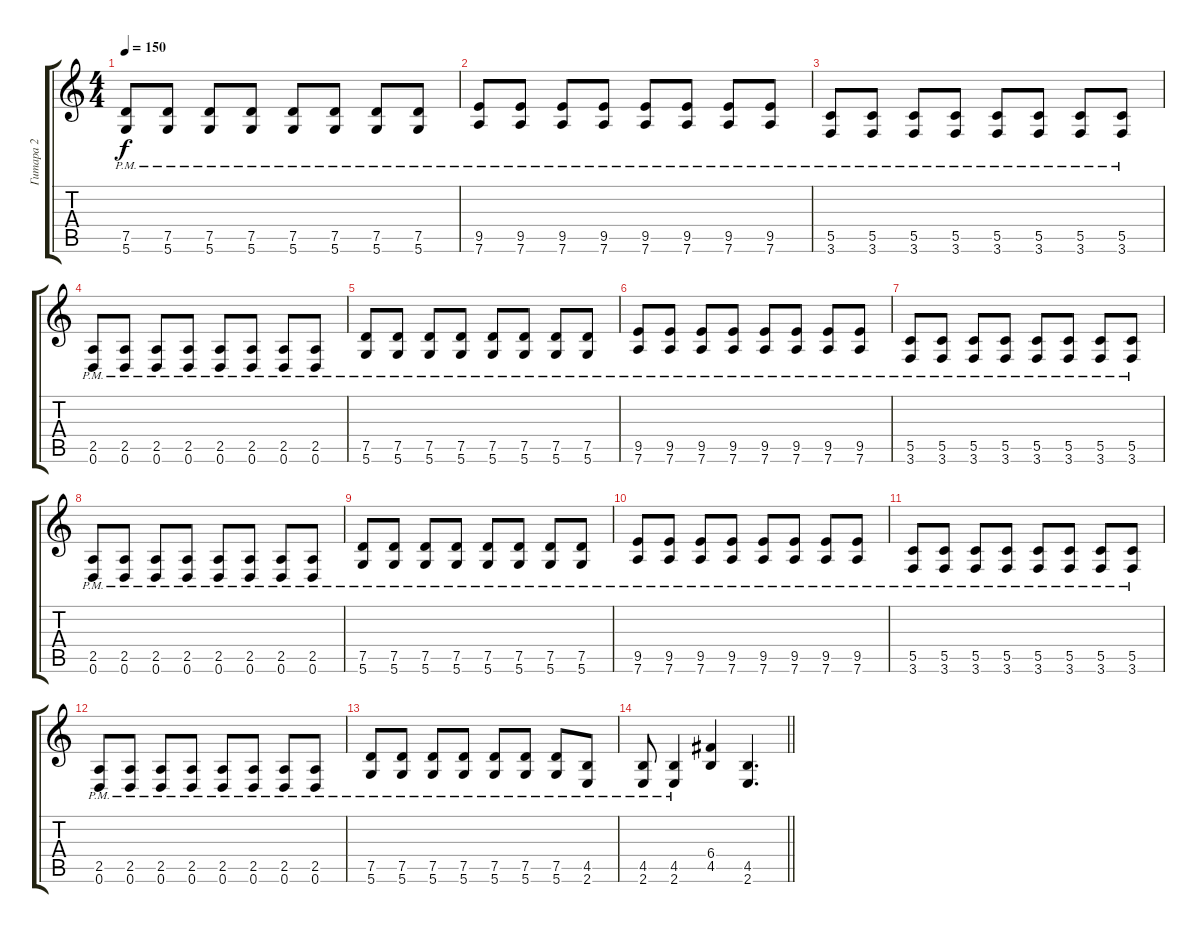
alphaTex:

\track ("Гитара 2" "Гитара 2") {instrument distortionguitar}
\staff {score tabs}
\tuning (D4 A3 F3 C3 G2 D2) {hide}
\ts (4 4)
\tempo 150
\clef g2
\ks c
(7.5{pm} 5.6{pm}).8{dy f} (7.5{pm} 5.6{pm}).8 (7.5{pm} 5.6{pm}).8 (7.5{pm} 5.6{pm}).8 (7.5{pm} 5.6{pm}).8 (7.5{pm} 5.6{pm}).8 (7.5{pm} 5.6{pm}).8 (7.5{pm} 5.6{pm}).8 |
(9.5{pm} 7.6{pm}).8 (9.5{pm} 7.6{pm}).8 (9.5{pm} 7.6{pm}).8 (9.5{pm} 7.6{pm}).8 (9.5{pm} 7.6{pm}).8 (9.5{pm} 7.6{pm}).8 (9.5{pm} 7.6{pm}).8 (9.5{pm} 7.6{pm}).8 |
(5.5{pm} 3.6{pm}).8 (5.5{pm} 3.6{pm}).8 (5.5{pm} 3.6{pm}).8 (5.5{pm} 3.6{pm}).8 (5.5{pm} 3.6{pm}).8 (5.5{pm} 3.6{pm}).8 (5.5{pm} 3.6{pm}).8 (5.5{pm} 3.6{pm}).8 |
(2.5{pm} 0.6{pm}).8 (2.5{pm} 0.6{pm}).8 (2.5{pm} 0.6{pm}).8 (2.5{pm} 0.6{pm}).8 (2.5{pm} 0.6{pm}).8 (2.5{pm} 0.6{pm}).8 (2.5{pm} 0.6{pm}).8 (2.5{pm} 0.6{pm}).8 |
(7.5{pm} 5.6{pm}).8 (7.5{pm} 5.6{pm}).8 (7.5{pm} 5.6{pm}).8 (7.5{pm} 5.6{pm}).8 (7.5{pm} 5.6{pm}).8 (7.5{pm} 5.6{pm}).8 (7.5{pm} 5.6{pm}).8 (7.5{pm} 5.6{pm}).8 |
(9.5{pm} 7.6{pm}).8 (9.5{pm} 7.6{pm}).8 (9.5{pm} 7.6{pm}).8 (9.5{pm} 7.6{pm}).8 (9.5{pm} 7.6{pm}).8 (9.5{pm} 7.6{pm}).8 (9.5{pm} 7.6{pm}).8 (9.5{pm} 7.6{pm}).8 |
(5.5{pm} 3.6{pm}).8 (5.5{pm} 3.6{pm}).8 (5.5{pm} 3.6{pm}).8 (5.5{pm} 3.6{pm}).8 (5.5{pm} 3.6{pm}).8 (5.5{pm} 3.6{pm}).8 (5.5{pm} 3.6{pm}).8 (5.5{pm} 3.6{pm}).8 |
(2.5{pm} 0.6{pm}).8 (2.5{pm} 0.6{pm}).8 (2.5{pm} 0.6{pm}).8 (2.5{pm} 0.6{pm}).8 (2.5{pm} 0.6{pm}).8 (2.5{pm} 0.6{pm}).8 (2.5{pm} 0.6{pm}).8 (2.5{pm} 0.6{pm}).8 |
(7.5{pm} 5.6{pm}).8 (7.5{pm} 5.6{pm}).8 (7.5{pm} 5.6{pm}).8 (7.5{pm} 5.6{pm}).8 (7.5{pm} 5.6{pm}).8 (7.5{pm} 5.6{pm}).8 (7.5{pm} 5.6{pm}).8 (7.5{pm} 5.6{pm}).8 |
(9.5{pm} 7.6{pm}).8 (9.5{pm} 7.6{pm}).8 (9.5{pm} 7.6{pm}).8 (9.5{pm} 7.6{pm}).8 (9.5{pm} 7.6{pm}).8 (9.5{pm} 7.6{pm}).8 (9.5{pm} 7.6{pm}).8 (9.5{pm} 7.6{pm}).8 |
(5.5{pm} 3.6{pm}).8 (5.5{pm} 3.6{pm}).8 (5.5{pm} 3.6{pm}).8 (5.5{pm} 3.6{pm}).8 (5.5{pm} 3.6{pm}).8 (5.5{pm} 3.6{pm}).8 (5.5{pm} 3.6{pm}).8 (5.5{pm} 3.6{pm}).8 |
(2.5{pm} 0.6{pm}).8 (2.5{pm} 0.6{pm}).8 (2.5{pm} 0.6{pm}).8 (2.5{pm} 0.6{pm}).8 (2.5{pm} 0.6{pm}).8 (2.5{pm} 0.6{pm}).8 (2.5{pm} 0.6{pm}).8 (2.5{pm} 0.6{pm}).8 |
(7.5{pm} 5.6{pm}).8 (7.5{pm} 5.6{pm}).8 (7.5{pm} 5.6{pm}).8 (7.5{pm} 5.6{pm}).8 (7.5{pm} 5.6{pm}).8 (7.5{pm} 5.6{pm}).8 (7.5{pm} 5.6{pm}).8 (4.5{pm} 2.6{pm}).8 |
\barLineRight lightlight
(4.5{pm} 2.6{pm}).8 (4.5{pm} 2.6{pm}).4 (6.4 4.5).4 (4.5 2.6).4{d}
